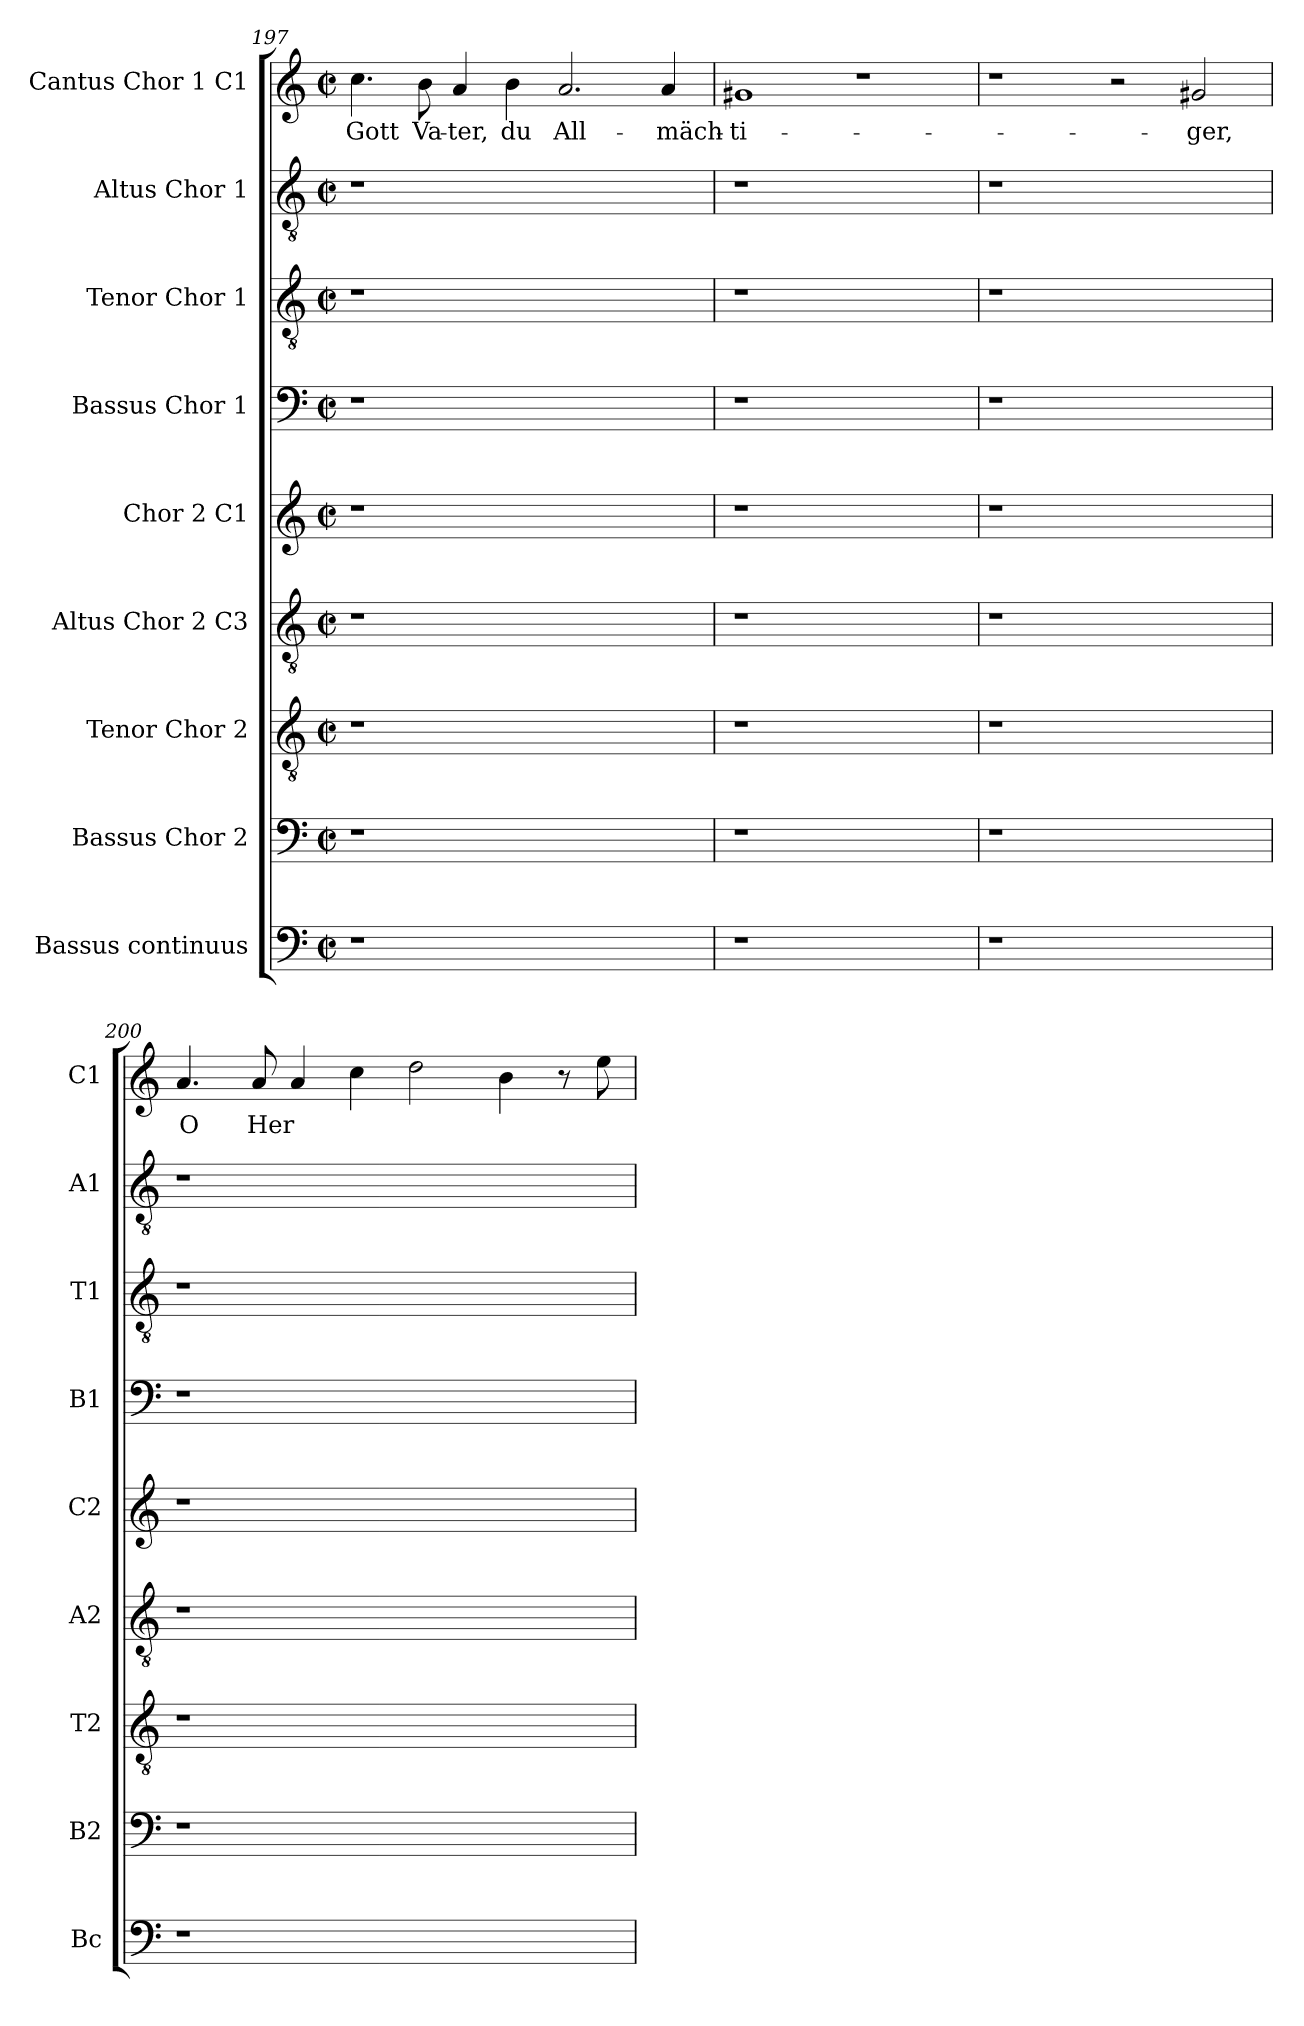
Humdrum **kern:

**kern	**kern	**kern	**kern	**kern	**kern	**kern	**kern	**kern	**text
*part9	*part8	*part7	*part6	*part5	*part4	*part3	*part2	*part1	*part1
*staff9	*staff8	*staff7	*staff6	*staff5	*staff4	*staff3	*staff2	*staff1	*staff1
*I"Bassus continuus	*I"Bassus Chor 2	*I"Tenor Chor 2	*I"Altus Chor 2 C3	*I"Chor 2 C1	*I"Bassus Chor 1	*I"Tenor Chor 1	*I"Altus Chor 1	*I"Cantus Chor 1 C1	*
*I'Bc	*I'B2	*I'T2	*I'A2	*I'C2	*I'B1	*I'T1	*I'A1	*I'C1	*
*clefF4	*clefF4	*clefGv2	*clefGv2	*clefG2	*clefF4	*clefGv2	*clefGv2	*clefG2	*
*ITrd7c12	*	*	*	*	*	*	*	*	*
*k[]	*k[]	*k[]	*k[]	*k[]	*k[]	*k[]	*k[]	*k[]	*
*C:	*C:	*C:	*C:	*C:	*C:	*C:	*C:	*C:	*
*M2/2	*M2/2	*M2/2	*M2/2	*M2/2	*M2/2	*M2/2	*M2/2	*M2/2	*
*met(c|)	*met(c|)	*met(c|)	*met(c|)	*met(c|)	*met(c|)	*met(c|)	*met(c|)	*met(c|)	*
=197	=197	=197	=197	=197	=197	=197	=197	=197	=197
!	!	!	!	!	!	!	!	!	!LO:LY:b
1r	1r	1r	1r	1r	1r	1r	1r	4.cc\	Gott
!	!	!	!	!	!	!	!	!	!LO:LY:b
.	.	.	.	.	.	.	.	8b\	Va-
!	!	!	!	!	!	!	!	!	!LO:LY:b
.	.	.	.	.	.	.	.	4a/	-ter,
!	!	!	!	!	!	!	!	!	!LO:LY:b
.	.	.	.	.	.	.	.	4b\	du
!	!	!	!	!	!	!	!	!	!LO:LY:b
1ryy	1ryy	1ryy	1ryy	1ryy	1ryy	1ryy	1ryy	2.a/	All-
!	!	!	!	!	!	!	!	!	!LO:LY:b
.	.	.	.	.	.	.	.	4a/	-mäch-
!!LO:LB:g=z
=198	=198	=198	=198	=198	=198	=198	=198	=198	=198
!	!	!	!	!	!	!	!	!	!LO:LY:b
1r	1r	1r	1r	1r	1r	1r	1r	1g#X	-ti-
1ryy	1ryy	1ryy	1ryy	1ryy	1ryy	1ryy	1ryy	1r	.
=199	=199	=199	=199	=199	=199	=199	=199	=199	=199
1r	1r	1r	1r	1r	1r	1r	1r	1r	.
1ryy	1ryy	1ryy	1ryy	1ryy	1ryy	1ryy	1ryy	2r	.
!	!	!	!	!	!	!	!	!	!LO:LY:b
.	.	.	.	.	.	.	.	2g#X/	-ger,
=200	=200	=200	=200	=200	=200	=200	=200	=200	=200
!	!	!	!	!	!	!	!	!	!LO:LY:b
1r	1r	1r	1r	1r	1r	1r	1r	4.a/	O
!	!	!	!	!	!	!	!	!	!LO:LY:b
.	.	.	.	.	.	.	.	8a/	Her
.	.	.	.	.	.	.	.	4a/	.
.	.	.	.	.	.	.	.	4cc\	.
1ryy	1ryy	1ryy	1ryy	1ryy	1ryy	1ryy	1ryy	2dd\	.
.	.	.	.	.	.	.	.	4b\	.
.	.	.	.	.	.	.	.	8r	.
.	.	.	.	.	.	.	.	8ee\	.
=	=	=	=	=	=	=	=	=	=
*-	*-	*-	*-	*-	*-	*-	*-	*-	*-
